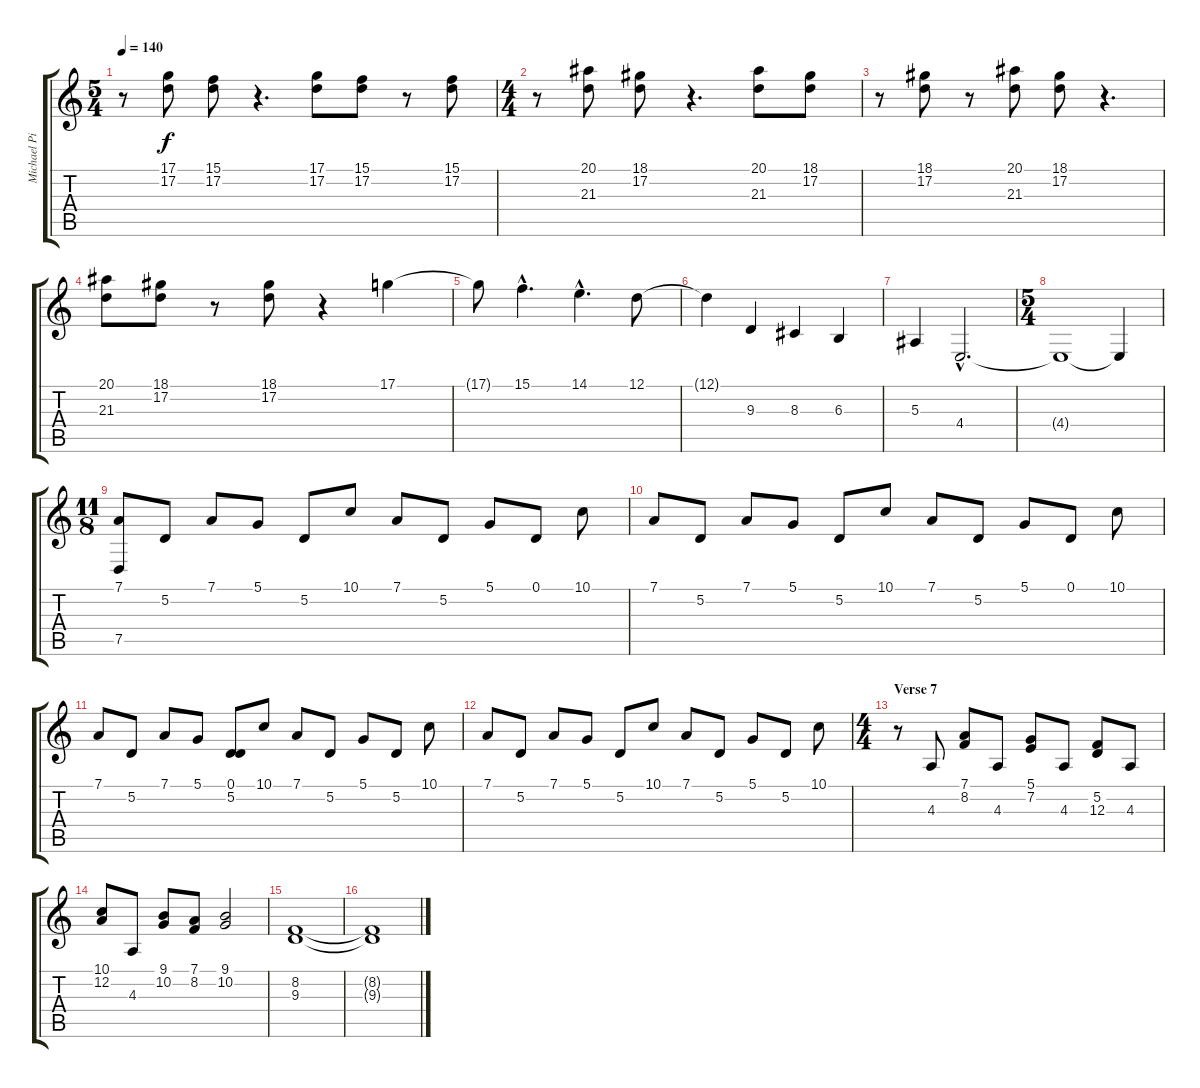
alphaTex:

\track ("Michael Pinella" "Michael Pi") {instrument acousticgrandpiano}
\staff {score tabs}
\tuning (D4 A3 F3 C3 G2 D2) {hide}
\ts (5 4)
\tempo 140
\clef g2
\ks c
r.8{dy f} (17.1 17.2).8 (15.1 17.2).8 r.4{d} (17.1 17.2).8 (15.1 17.2).8 r.8 (15.1 17.2).8 |
\ts (4 4)
r.8 (20.1 21.3).8 (18.1 17.2).8 r.4{d} (20.1 21.3).8 (18.1 17.2).8 |
r.8 (18.1 17.2).8 r.8 (20.1 21.3).8 (18.1 17.2).8 r.4{d} |
(20.1 21.3).8 (18.1 17.2).8 r.8 (18.1 17.2).8 r.4 17.1.4 |
17.1{t}.8 15.1{hac}.4{d} 14.1{hac}.4{d} 12.1.8 |
12.1{t}.4 9.3.4 8.3.4 6.3.4 |
5.3.4 4.4{hac}.2{d} |
\ts (5 4)
4.4{t}.1 4.4{t}.4 |
\ts (11 8)
(7.1 7.5).8 5.2.8 7.1.8 5.1.8 5.2.8 10.1.8 7.1.8 5.2.8 5.1.8 0.1.8 10.1.8 |
7.1.8 5.2.8 7.1.8 5.1.8 5.2.8 10.1.8 7.1.8 5.2.8 5.1.8 0.1.8 10.1.8 |
7.1.8 5.2.8 7.1.8 5.1.8 (0.1 5.2).8 10.1.8 7.1.8 5.2.8 5.1.8 5.2.8 10.1.8 |
7.1.8 5.2.8 7.1.8 5.1.8 5.2.8 10.1.8 7.1.8 5.2.8 5.1.8 5.2.8 10.1.8 |
\ts (4 4)
\section ("" "Verse 7")
r.8 4.3.8 (7.1 8.2).8 4.3.8 (5.1 7.2).8 4.3.8 (5.2 12.3).8 4.3.8 |
(10.1 12.2).8 4.3.8 (9.1 10.2).8 (7.1 8.2).8 (9.1 10.2).2 |
(8.2 9.3).1 |
(8.2{t} 9.3{t}).1
